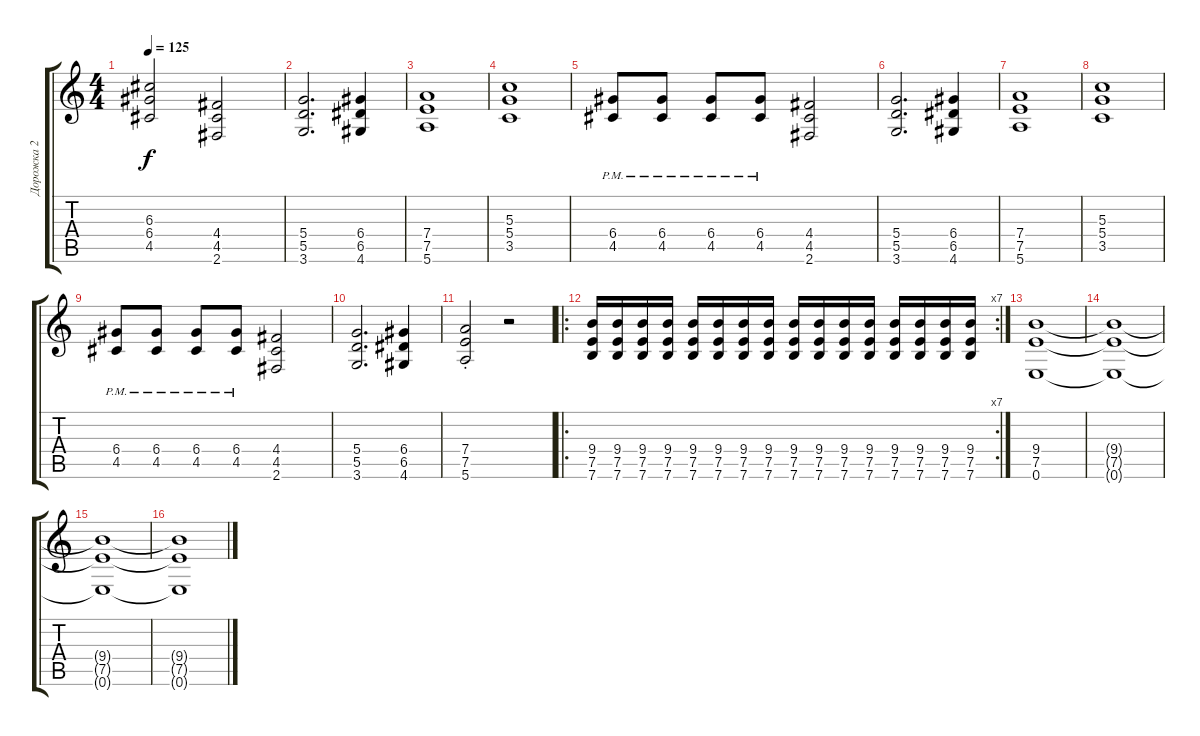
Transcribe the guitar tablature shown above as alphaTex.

\track ("Дорожка 2" "Дорожка 2") {instrument overdrivenguitar}
\staff {score tabs}
\tuning (E4 B3 G3 D3 A2 E2) {hide}
\ts (4 4)
\tempo 125
\clef g2
\ks c
(6.3 6.4 4.5).2{dy f} (4.4 4.5 2.6).2 |
(5.4 5.5 3.6).2{d} (6.4 6.5 4.6).4 |
(7.4 7.5 5.6).1 |
(5.3 5.4 3.5).1 |
(6.4{pm} 4.5{pm}).8 (6.4{pm} 4.5{pm}).8 (6.4{pm} 4.5{pm}).8 (6.4{pm} 4.5{pm}).8 (4.4 4.5 2.6).2 |
(5.4 5.5 3.6).2{d} (6.4 6.5 4.6).4 |
(7.4 7.5 5.6).1 |
(5.3 5.4 3.5).1 |
(6.4{pm} 4.5{pm}).8 (6.4{pm} 4.5{pm}).8 (6.4{pm} 4.5{pm}).8 (6.4{pm} 4.5{pm}).8 (4.4 4.5 2.6).2 |
(5.4 5.5 3.6).2{d} (6.4 6.5 4.6).4 |
(7.4{st} 7.5{st} 5.6{st}).2 r.2 |
\ro
\rc 7
(9.4 7.5 7.6).16 (9.4 7.5 7.6).16 (9.4 7.5 7.6).16 (9.4 7.5 7.6).16 (9.4 7.5 7.6).16 (9.4 7.5 7.6).16 (9.4 7.5 7.6).16 (9.4 7.5 7.6).16 (9.4 7.5 7.6).16 (9.4 7.5 7.6).16 (9.4 7.5 7.6).16 (9.4 7.5 7.6).16 (9.4 7.5 7.6).16 (9.4 7.5 7.6).16 (9.4 7.5 7.6).16 (9.4 7.5 7.6).16 |
(9.4 7.5 0.6).1 |
(9.4{t} 7.5{t} 0.6{t}).1 |
(9.4{t} 7.5{t} 0.6{t}).1 |
(9.4{t} 7.5{t} 0.6{t}).1
